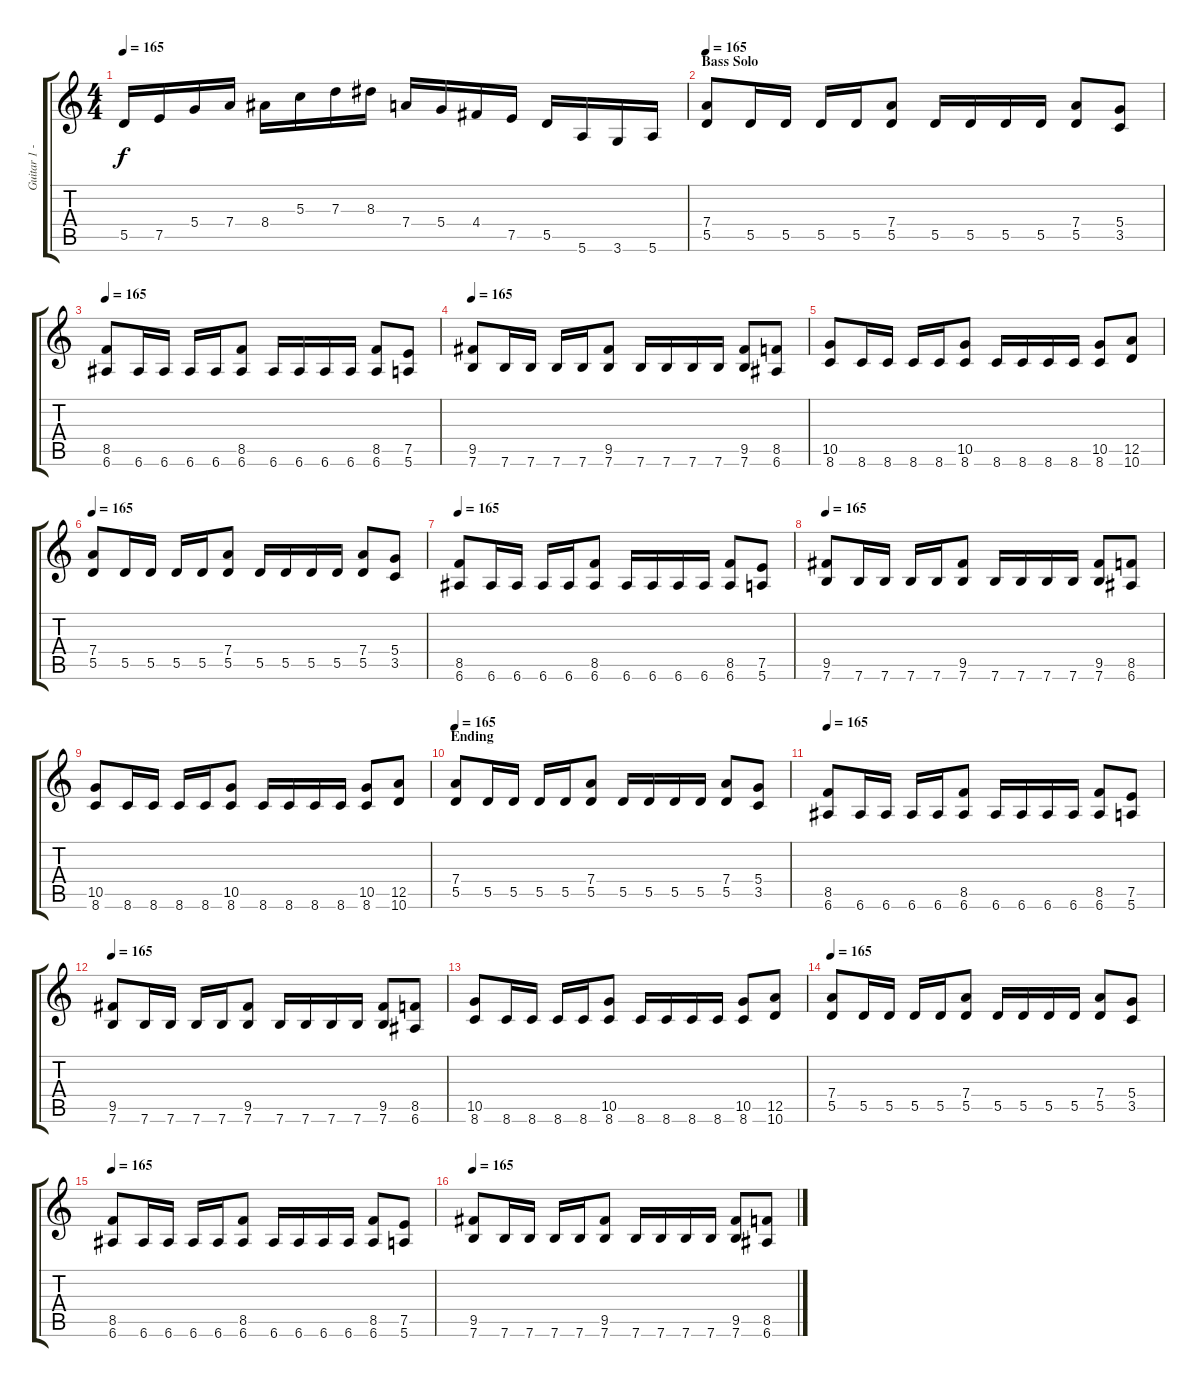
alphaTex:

\track ("Guitar 1 - Pato" "Guitar 1 -") {instrument distortionguitar}
\staff {score tabs}
\tuning (E4 B3 G3 D3 A2 E2) {hide}
\ts (4 4)
\tempo 165
\clef g2
\ks c
5.5.16{dy f} 7.5.16 5.4.16 7.4.16 8.4.16 5.3.16 7.3.16 8.3.16 7.4.16 5.4.16 4.4.16 7.5.16 5.5.16 5.6.16 3.6.16 5.6.16 |
\section ("" "Bass Solo")
\tempo 165
(7.4 5.5).8{volume 13 balance 11 instrument distortionguitar} 5.5.16 5.5.16 5.5.16 5.5.16 (7.4 5.5).8 5.5.16 5.5.16 5.5.16 5.5.16 (7.4 5.5).8 (5.4 3.5).8 |
\tempo 165
(8.5 6.6).8 6.6.16 6.6.16 6.6.16 6.6.16 (8.5 6.6).8 6.6.16 6.6.16 6.6.16 6.6.16 (8.5 6.6).8 (7.5 5.6).8 |
\tempo 165
(9.5 7.6).8 7.6.16 7.6.16 7.6.16 7.6.16 (9.5 7.6).8 7.6.16 7.6.16 7.6.16 7.6.16 (9.5 7.6).8 (8.5 6.6).8 |
(10.5 8.6).8 8.6.16 8.6.16 8.6.16 8.6.16 (10.5 8.6).8 8.6.16 8.6.16 8.6.16 8.6.16 (10.5 8.6).8 (12.5 10.6).8 |
\tempo 165
(7.4 5.5).8{volume 13 balance 11 instrument distortionguitar} 5.5.16 5.5.16 5.5.16 5.5.16 (7.4 5.5).8 5.5.16 5.5.16 5.5.16 5.5.16 (7.4 5.5).8 (5.4 3.5).8 |
\tempo 165
(8.5 6.6).8 6.6.16 6.6.16 6.6.16 6.6.16 (8.5 6.6).8 6.6.16 6.6.16 6.6.16 6.6.16 (8.5 6.6).8 (7.5 5.6).8 |
\tempo 165
(9.5 7.6).8 7.6.16 7.6.16 7.6.16 7.6.16 (9.5 7.6).8 7.6.16 7.6.16 7.6.16 7.6.16 (9.5 7.6).8 (8.5 6.6).8 |
(10.5 8.6).8 8.6.16 8.6.16 8.6.16 8.6.16 (10.5 8.6).8 8.6.16 8.6.16 8.6.16 8.6.16 (10.5 8.6).8 (12.5 10.6).8 |
\section ("" "Ending")
\tempo 165
(7.4 5.5).8{volume 13 balance 11 instrument distortionguitar} 5.5.16 5.5.16 5.5.16 5.5.16 (7.4 5.5).8 5.5.16 5.5.16 5.5.16 5.5.16 (7.4 5.5).8 (5.4 3.5).8 |
\tempo 165
(8.5 6.6).8 6.6.16 6.6.16 6.6.16 6.6.16 (8.5 6.6).8 6.6.16 6.6.16 6.6.16 6.6.16 (8.5 6.6).8 (7.5 5.6).8 |
\tempo 165
(9.5 7.6).8 7.6.16 7.6.16 7.6.16 7.6.16 (9.5 7.6).8 7.6.16 7.6.16 7.6.16 7.6.16 (9.5 7.6).8 (8.5 6.6).8 |
(10.5 8.6).8 8.6.16 8.6.16 8.6.16 8.6.16 (10.5 8.6).8 8.6.16 8.6.16 8.6.16 8.6.16 (10.5 8.6).8 (12.5 10.6).8 |
\tempo 165
(7.4 5.5).8{volume 13 balance 11 instrument distortionguitar} 5.5.16 5.5.16 5.5.16 5.5.16 (7.4 5.5).8 5.5.16 5.5.16 5.5.16 5.5.16 (7.4 5.5).8 (5.4 3.5).8 |
\tempo 165
(8.5 6.6).8 6.6.16 6.6.16 6.6.16 6.6.16 (8.5 6.6).8 6.6.16 6.6.16 6.6.16 6.6.16 (8.5 6.6).8 (7.5 5.6).8 |
\tempo 165
(9.5 7.6).8 7.6.16 7.6.16 7.6.16 7.6.16 (9.5 7.6).8 7.6.16 7.6.16 7.6.16 7.6.16 (9.5 7.6).8 (8.5 6.6).8
